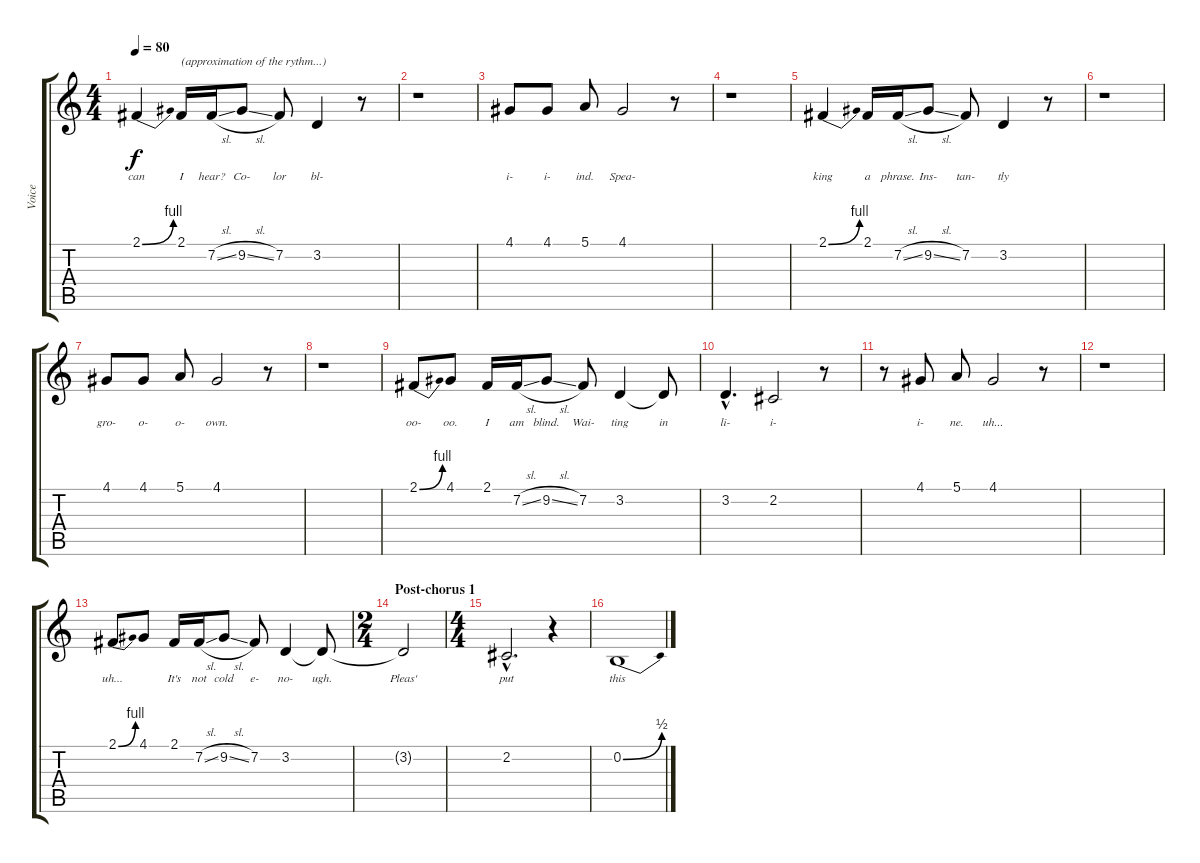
\track ("Voice" "Voice") {instrument clarinet}
\staff {score tabs}
\tuning (E4 B3 G3 D3 A2 E2) {hide}
\ts (4 4)
\tempo 80
\clef g2
\ks c
2.1{be (bend 0 0 60 4)}.4{lyrics (0 "can") lyrics (1 "") lyrics (2 "") lyrics (3 "") lyrics (4 "") dy f} 2.1.16{txt "(approximation of the rythm...)" lyrics (0 "I") lyrics (1 "") lyrics (2 "") lyrics (3 "") lyrics (4 "")} 7.2{sl}.16{lyrics (0 "hear?") lyrics (1 "") lyrics (2 "") lyrics (3 "") lyrics (4 "")} 9.2{sl}.8{lyrics (0 "Co-") lyrics (1 "") lyrics (2 "") lyrics (3 "") lyrics (4 "")} 7.2.8{lyrics (0 "lor") lyrics (1 "") lyrics (2 "") lyrics (3 "") lyrics (4 "")} 3.2.4{lyrics (0 "bl-") lyrics (1 "") lyrics (2 "") lyrics (3 "") lyrics (4 "")} r.8 |
r.1 |
4.1.8{lyrics (0 "i-") lyrics (1 "") lyrics (2 "") lyrics (3 "") lyrics (4 "")} 4.1.8{lyrics (0 "i-") lyrics (1 "") lyrics (2 "") lyrics (3 "") lyrics (4 "")} 5.1.8{lyrics (0 "ind.") lyrics (1 "") lyrics (2 "") lyrics (3 "") lyrics (4 "")} 4.1.2{lyrics (0 "Spea-") lyrics (1 "") lyrics (2 "") lyrics (3 "") lyrics (4 "")} r.8 |
r.1 |
2.1{be (bend 0 0 60 4)}.4{lyrics (0 "king") lyrics (1 "") lyrics (2 "") lyrics (3 "") lyrics (4 "")} 2.1.16{lyrics (0 "a") lyrics (1 "") lyrics (2 "") lyrics (3 "") lyrics (4 "")} 7.2{sl}.16{lyrics (0 "phrase.") lyrics (1 "") lyrics (2 "") lyrics (3 "") lyrics (4 "")} 9.2{sl}.8{lyrics (0 "Ins-") lyrics (1 "") lyrics (2 "") lyrics (3 "") lyrics (4 "")} 7.2.8{lyrics (0 "tan-") lyrics (1 "") lyrics (2 "") lyrics (3 "") lyrics (4 "")} 3.2.4{lyrics (0 "tly") lyrics (1 "") lyrics (2 "") lyrics (3 "") lyrics (4 "")} r.8 |
r.1 |
4.1.8{lyrics (0 "gro-") lyrics (1 "") lyrics (2 "") lyrics (3 "") lyrics (4 "")} 4.1.8{lyrics (0 "o-") lyrics (1 "") lyrics (2 "") lyrics (3 "") lyrics (4 "")} 5.1.8{lyrics (0 "o-") lyrics (1 "") lyrics (2 "") lyrics (3 "") lyrics (4 "")} 4.1.2{lyrics (0 "own.") lyrics (1 "") lyrics (2 "") lyrics (3 "") lyrics (4 "")} r.8 |
r.1 |
2.1{be (bend 0 0 60 4)}.8{lyrics (0 "oo-") lyrics (1 "") lyrics (2 "") lyrics (3 "") lyrics (4 "")} 4.1.8{lyrics (0 "oo.") lyrics (1 "") lyrics (2 "") lyrics (3 "") lyrics (4 "")} 2.1.16{lyrics (0 "I") lyrics (1 "") lyrics (2 "") lyrics (3 "") lyrics (4 "")} 7.2{sl}.16{lyrics (0 "am") lyrics (1 "") lyrics (2 "") lyrics (3 "") lyrics (4 "")} 9.2{sl}.8{lyrics (0 "blind.") lyrics (1 "") lyrics (2 "") lyrics (3 "") lyrics (4 "")} 7.2.8{lyrics (0 "Wai-") lyrics (1 "") lyrics (2 "") lyrics (3 "") lyrics (4 "")} 3.2.4{lyrics (0 "ting") lyrics (1 "") lyrics (2 "") lyrics (3 "") lyrics (4 "")} 3.2{t}.8{lyrics (0 "in") lyrics (1 "") lyrics (2 "") lyrics (3 "") lyrics (4 "")} |
3.2{hac}.4{d lyrics (0 "li-") lyrics (1 "") lyrics (2 "") lyrics (3 "") lyrics (4 "")} 2.2.2{lyrics (0 "i-") lyrics (1 "") lyrics (2 "") lyrics (3 "") lyrics (4 "")} r.8 |
r.8 4.1.8{lyrics (0 "i-") lyrics (1 "") lyrics (2 "") lyrics (3 "") lyrics (4 "")} 5.1.8{lyrics (0 "ne.") lyrics (1 "") lyrics (2 "") lyrics (3 "") lyrics (4 "")} 4.1.2{lyrics (0 "uh...") lyrics (1 "") lyrics (2 "") lyrics (3 "") lyrics (4 "")} r.8 |
r.1 |
2.1{be (bend 0 0 60 4)}.8{lyrics (0 "uh...") lyrics (1 "") lyrics (2 "") lyrics (3 "") lyrics (4 "")} 4.1.8{lyrics (0 "") lyrics (1 "") lyrics (2 "") lyrics (3 "") lyrics (4 "")} 2.1.16{lyrics (0 "It's") lyrics (1 "") lyrics (2 "") lyrics (3 "") lyrics (4 "")} 7.2{sl}.16{lyrics (0 "not") lyrics (1 "") lyrics (2 "") lyrics (3 "") lyrics (4 "")} 9.2{sl}.8{lyrics (0 "cold") lyrics (1 "") lyrics (2 "") lyrics (3 "") lyrics (4 "")} 7.2.8{lyrics (0 "e-") lyrics (1 "") lyrics (2 "") lyrics (3 "") lyrics (4 "")} 3.2.4{lyrics (0 "no-") lyrics (1 "") lyrics (2 "") lyrics (3 "") lyrics (4 "")} 3.2{t}.8{lyrics (0 "ugh.") lyrics (1 "") lyrics (2 "") lyrics (3 "") lyrics (4 "")} |
\ts (2 4)
\section ("" "Post-chorus 1")
3.2{t}.2{lyrics (0 "Pleas'") lyrics (1 "") lyrics (2 "") lyrics (3 "") lyrics (4 "")} |
\ts (4 4)
2.2{hac}.2{d lyrics (0 "put") lyrics (1 "") lyrics (2 "") lyrics (3 "") lyrics (4 "")} r.4 |
0.2{be (bend 0 0 60 2)}.1{lyrics (0 "this") lyrics (1 "") lyrics (2 "") lyrics (3 "") lyrics (4 "")}
